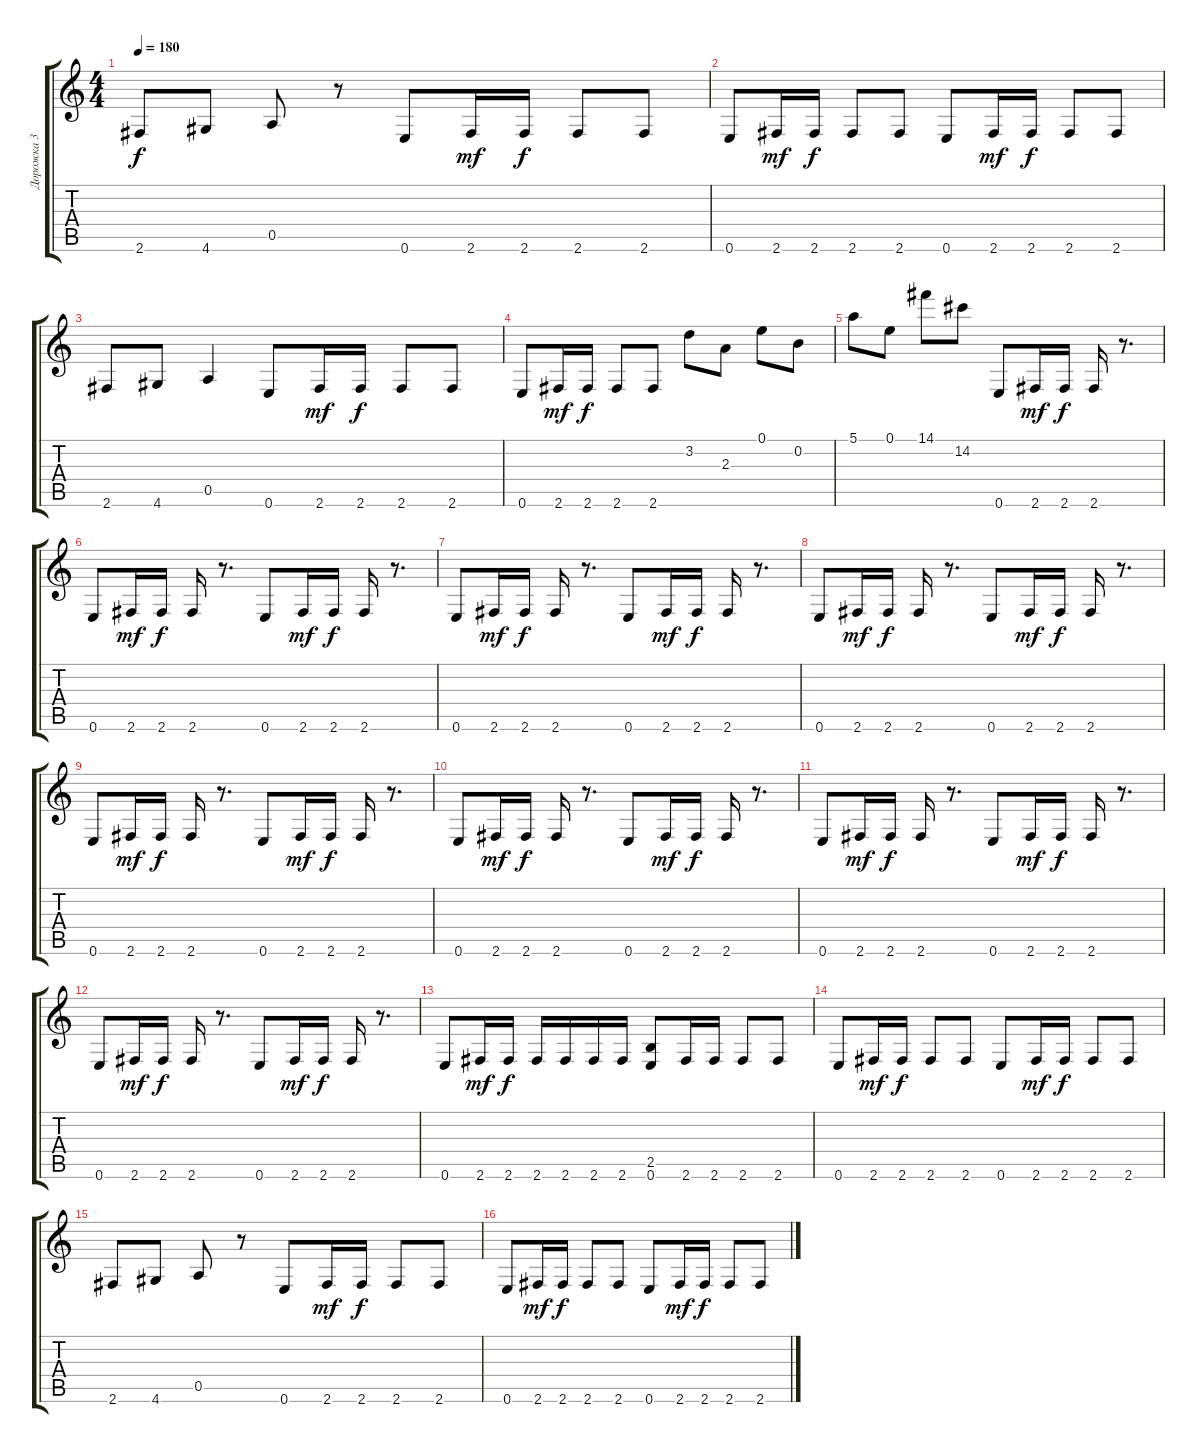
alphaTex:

\track ("Дорожка 3" "Дорожка 3") {instrument distortionguitar}
\staff {score tabs}
\tuning (E4 B3 G3 D3 A2 E2) {hide}
\ts (4 4)
\tempo 180
\clef g2
\ks c
2.6.8{dy f} 4.6.8 0.5.8 r.8 0.6.8 2.6.16{dy mf} 2.6.16{dy f} 2.6.8 2.6.8 |
0.6.8 2.6.16{dy mf} 2.6.16{dy f} 2.6.8 2.6.8 0.6.8 2.6.16{dy mf} 2.6.16{dy f} 2.6.8 2.6.8 |
2.6.8 4.6.8 0.5.4 0.6.8 2.6.16{dy mf} 2.6.16{dy f} 2.6.8 2.6.8 |
0.6.8 2.6.16{dy mf} 2.6.16{dy f} 2.6.8 2.6.8 3.2.8 2.3.8 0.1.8 0.2.8 |
5.1.8 0.1.8 14.1.8 14.2.8 0.6.8 2.6.16{dy mf} 2.6.16{dy f} 2.6.16 r.8{d} |
0.6.8 2.6.16{dy mf} 2.6.16{dy f} 2.6.16 r.8{d} 0.6.8 2.6.16{dy mf} 2.6.16{dy f} 2.6.16 r.8{d} |
0.6.8 2.6.16{dy mf} 2.6.16{dy f} 2.6.16 r.8{d} 0.6.8 2.6.16{dy mf} 2.6.16{dy f} 2.6.16 r.8{d} |
0.6.8 2.6.16{dy mf} 2.6.16{dy f} 2.6.16 r.8{d} 0.6.8 2.6.16{dy mf} 2.6.16{dy f} 2.6.16 r.8{d} |
0.6.8 2.6.16{dy mf} 2.6.16{dy f} 2.6.16 r.8{d} 0.6.8 2.6.16{dy mf} 2.6.16{dy f} 2.6.16 r.8{d} |
0.6.8 2.6.16{dy mf} 2.6.16{dy f} 2.6.16 r.8{d} 0.6.8 2.6.16{dy mf} 2.6.16{dy f} 2.6.16 r.8{d} |
0.6.8 2.6.16{dy mf} 2.6.16{dy f} 2.6.16 r.8{d} 0.6.8 2.6.16{dy mf} 2.6.16{dy f} 2.6.16 r.8{d} |
0.6.8 2.6.16{dy mf} 2.6.16{dy f} 2.6.16 r.8{d} 0.6.8 2.6.16{dy mf} 2.6.16{dy f} 2.6.16 r.8{d} |
0.6.8 2.6.16{dy mf} 2.6.16{dy f} 2.6.16 2.6.16 2.6.16 2.6.16 (2.5 0.6).8 2.6.16 2.6.16 2.6.8 2.6.8 |
0.6.8 2.6.16{dy mf} 2.6.16{dy f} 2.6.8 2.6.8 0.6.8 2.6.16{dy mf} 2.6.16{dy f} 2.6.8 2.6.8 |
2.6.8 4.6.8 0.5.8 r.8 0.6.8 2.6.16{dy mf} 2.6.16{dy f} 2.6.8 2.6.8 |
0.6.8 2.6.16{dy mf} 2.6.16{dy f} 2.6.8 2.6.8 0.6.8 2.6.16{dy mf} 2.6.16{dy f} 2.6.8 2.6.8
